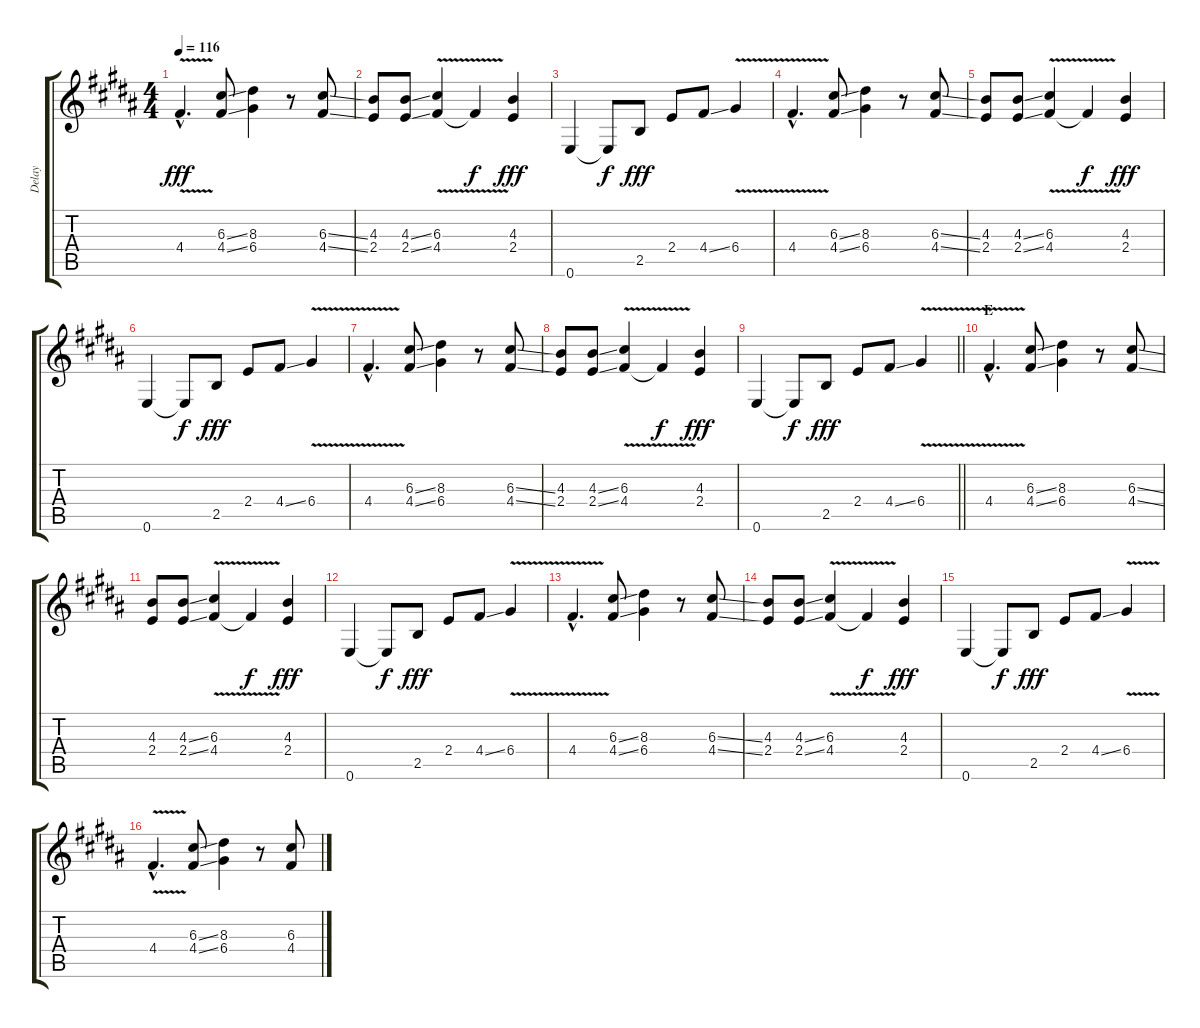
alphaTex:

\track ("Delay" "Delay") {instrument overdrivenguitar}
\staff {score tabs}
\tuning (E4 B3 G3 D3 A2 E2) {hide}
\ts (4 4)
\tempo 116
\clef g2
\ks b
4.4{v hac}.4{d dy fff} (6.3{ss} 4.4{ss}).8 (8.3 6.4).4 r.8 (6.3{ss} 4.4{ss}).8 |
(4.3 2.4).8 (4.3{ss} 2.4{ss}).8 (6.3{v} 4.4{v}).4 4.4{t}.4{dy f} (4.3 2.4).4{dy fff} |
0.6.4 0.6{t}.8{dy f} 2.5.8{dy fff} 2.4.8 4.4{ss}.8 6.4{v}.4 |
4.4{v hac}.4{d} (6.3{ss} 4.4{ss}).8 (8.3 6.4).4 r.8 (6.3{ss} 4.4{ss}).8 |
(4.3 2.4).8 (4.3{ss} 2.4{ss}).8 (6.3{v} 4.4{v}).4 4.4{t}.4{dy f} (4.3 2.4).4{dy fff} |
0.6.4 0.6{t}.8{dy f} 2.5.8{dy fff} 2.4.8 4.4{ss}.8 6.4{v}.4 |
4.4{v hac}.4{d} (6.3{ss} 4.4{ss}).8 (8.3 6.4).4 r.8 (6.3{ss} 4.4{ss}).8 |
(4.3 2.4).8 (4.3{ss} 2.4{ss}).8 (6.3{v} 4.4{v}).4 4.4{t}.4{dy f} (4.3 2.4).4{dy fff} |
\barLineRight lightlight
0.6.4 0.6{t}.8{dy f} 2.5.8{dy fff} 2.4.8 4.4{ss}.8 6.4{v}.4 |
\section ("" "E")
4.4{v hac}.4{d} (6.3{ss} 4.4{ss}).8 (8.3 6.4).4 r.8 (6.3{ss} 4.4{ss}).8 |
(4.3 2.4).8 (4.3{ss} 2.4{ss}).8 (6.3{v} 4.4{v}).4 4.4{t}.4{dy f} (4.3 2.4).4{dy fff} |
0.6.4 0.6{t}.8{dy f} 2.5.8{dy fff} 2.4.8 4.4{ss}.8 6.4{v}.4 |
4.4{v hac}.4{d} (6.3{ss} 4.4{ss}).8 (8.3 6.4).4 r.8 (6.3{ss} 4.4{ss}).8 |
(4.3 2.4).8 (4.3{ss} 2.4{ss}).8 (6.3{v} 4.4{v}).4 4.4{t}.4{dy f} (4.3 2.4).4{dy fff} |
0.6.4 0.6{t}.8{dy f} 2.5.8{dy fff} 2.4.8 4.4{ss}.8 6.4{v}.4 |
4.4{v hac}.4{d} (6.3{ss} 4.4{ss}).8 (8.3 6.4).4 r.8 (6.3{ss} 4.4{ss}).8
